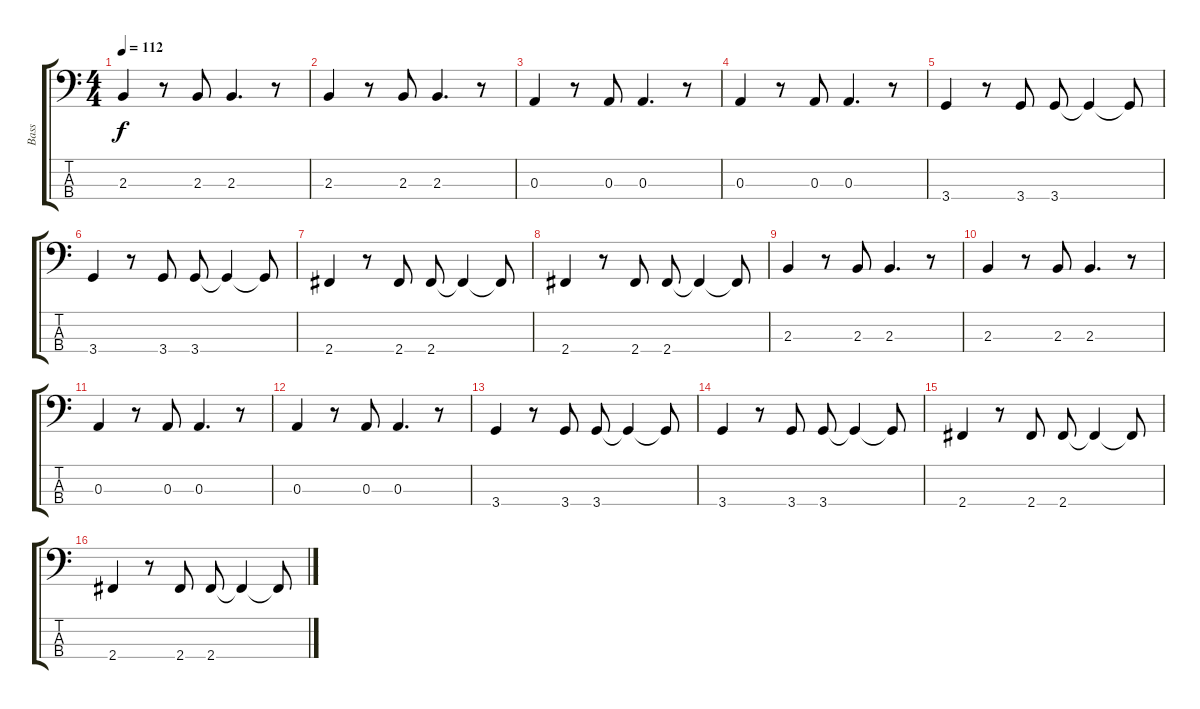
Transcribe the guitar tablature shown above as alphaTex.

\track ("Bass" "Bass") {instrument electricbasspick}
\staff {score tabs}
\tuning (G2 D2 A1 E1) {hide}
\ts (4 4)
\tempo 112
\clef f4
\ks c
2.3.4{dy f} r.8 2.3.8 2.3.4{d} r.8 |
2.3.4 r.8 2.3.8 2.3.4{d} r.8 |
0.3.4 r.8 0.3.8 0.3.4{d} r.8 |
0.3.4 r.8 0.3.8 0.3.4{d} r.8 |
3.4.4 r.8 3.4.8 3.4.8 3.4{t}.4 3.4{t}.8 |
3.4.4 r.8 3.4.8 3.4.8 3.4{t}.4 3.4{t}.8 |
2.4.4 r.8 2.4.8 2.4.8 2.4{t}.4 2.4{t}.8 |
2.4.4 r.8 2.4.8 2.4.8 2.4{t}.4 2.4{t}.8 |
2.3.4 r.8 2.3.8 2.3.4{d} r.8 |
2.3.4 r.8 2.3.8 2.3.4{d} r.8 |
0.3.4 r.8 0.3.8 0.3.4{d} r.8 |
0.3.4 r.8 0.3.8 0.3.4{d} r.8 |
3.4.4 r.8 3.4.8 3.4.8 3.4{t}.4 3.4{t}.8 |
3.4.4 r.8 3.4.8 3.4.8 3.4{t}.4 3.4{t}.8 |
2.4.4 r.8 2.4.8 2.4.8 2.4{t}.4 2.4{t}.8 |
2.4.4 r.8 2.4.8 2.4.8 2.4{t}.4 2.4{t}.8
